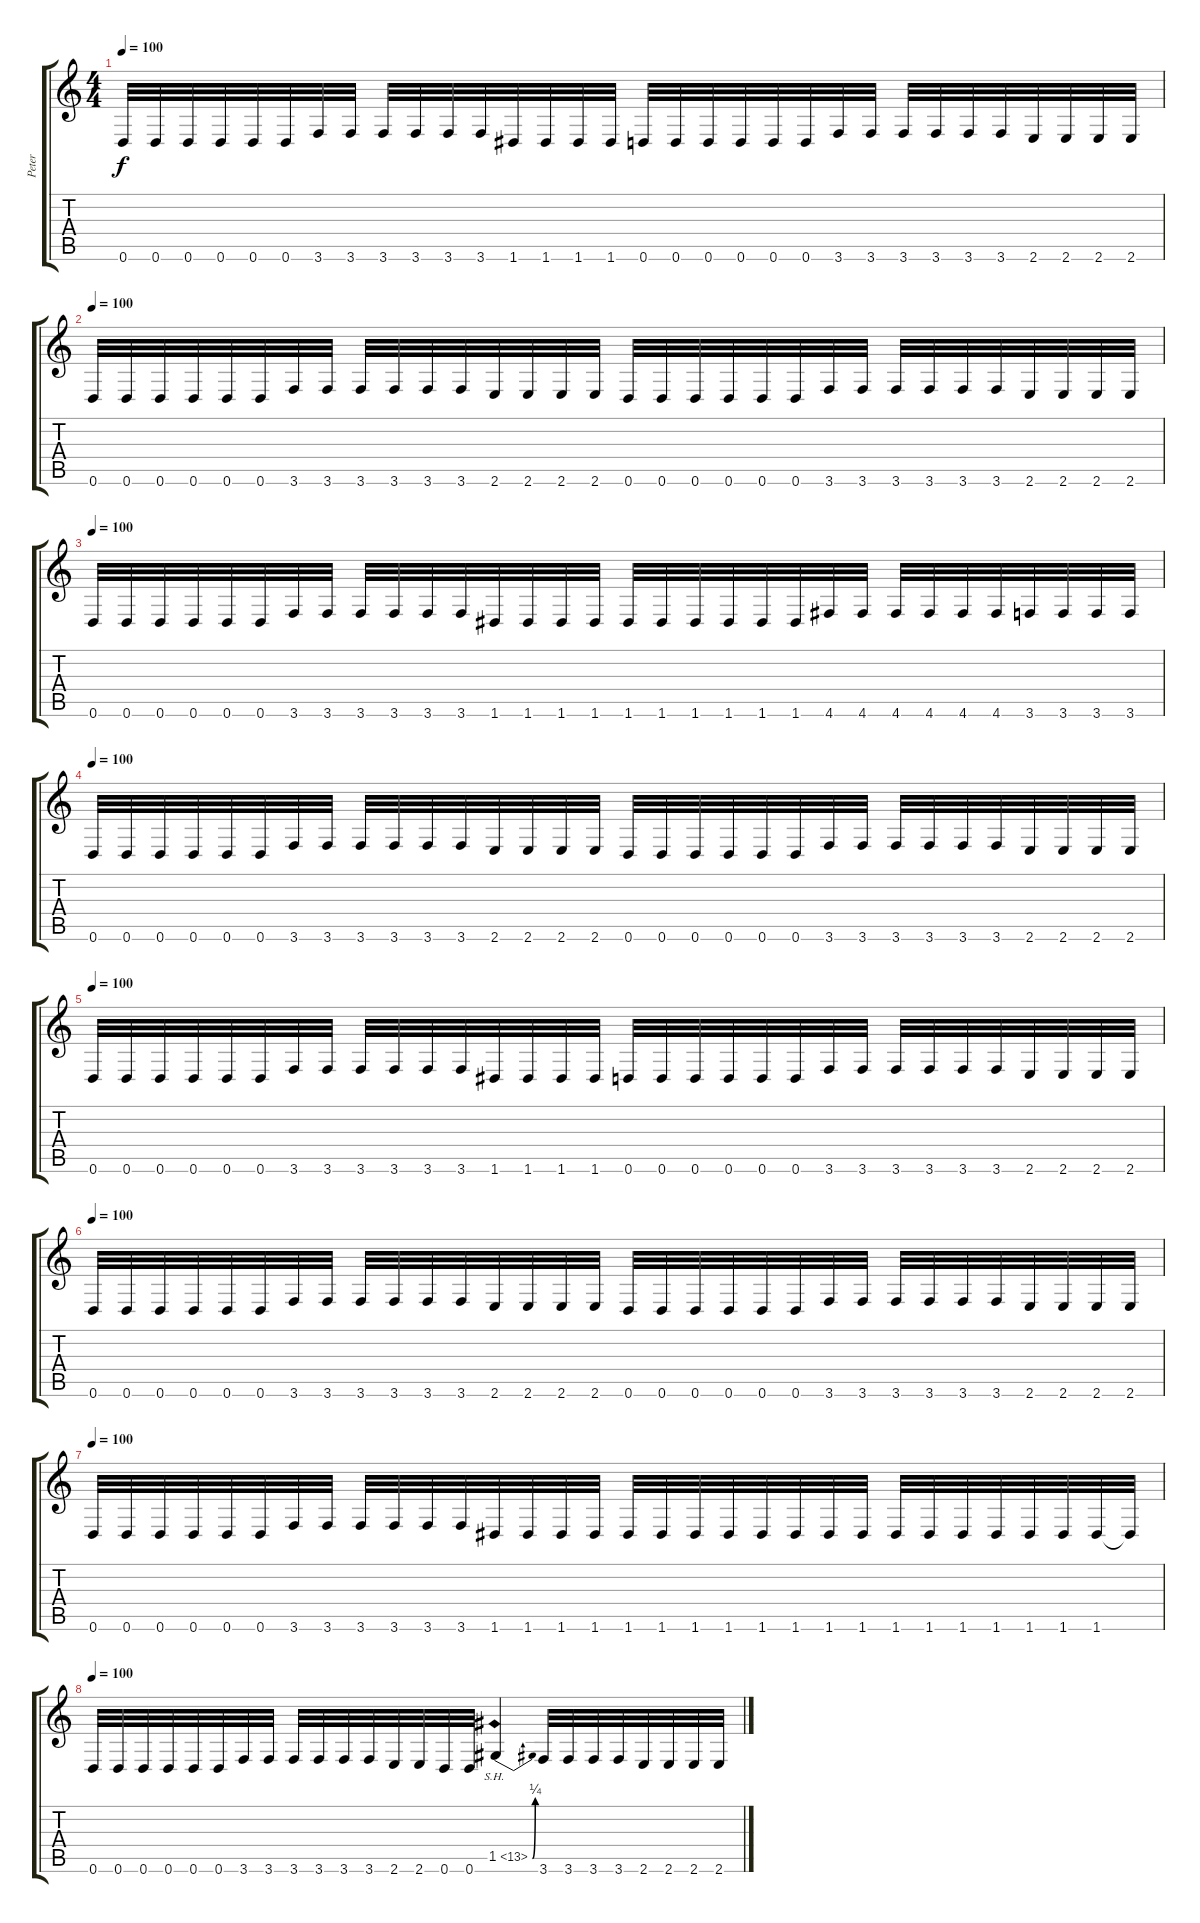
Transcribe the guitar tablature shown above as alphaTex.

\track ("Peter" "Peter") {instrument overdrivenguitar}
\staff {score tabs}
\tuning (D4 A3 F3 C3 G2 D2) {hide}
\ts (4 4)
\tempo 100
\clef g2
\ks c
0.6.32{dy f} 0.6.32 0.6.32 0.6.32 0.6.32 0.6.32 3.6.32 3.6.32 3.6.32 3.6.32 3.6.32 3.6.32 1.6.32 1.6.32 1.6.32 1.6.32 0.6.32 0.6.32 0.6.32 0.6.32 0.6.32 0.6.32 3.6.32 3.6.32 3.6.32 3.6.32 3.6.32 3.6.32 2.6.32 2.6.32 2.6.32 2.6.32 |
\tempo 100
0.6.32 0.6.32 0.6.32 0.6.32 0.6.32 0.6.32 3.6.32 3.6.32 3.6.32 3.6.32 3.6.32 3.6.32 2.6.32 2.6.32 2.6.32 2.6.32 0.6.32 0.6.32 0.6.32 0.6.32 0.6.32 0.6.32 3.6.32 3.6.32 3.6.32 3.6.32 3.6.32 3.6.32 2.6.32 2.6.32 2.6.32 2.6.32 |
\tempo 100
0.6.32 0.6.32 0.6.32 0.6.32 0.6.32 0.6.32 3.6.32 3.6.32 3.6.32 3.6.32 3.6.32 3.6.32 1.6.32 1.6.32 1.6.32 1.6.32 1.6.32 1.6.32 1.6.32 1.6.32 1.6.32 1.6.32 4.6.32 4.6.32 4.6.32 4.6.32 4.6.32 4.6.32 3.6.32 3.6.32 3.6.32 3.6.32 |
\tempo 100
0.6.32 0.6.32 0.6.32 0.6.32 0.6.32 0.6.32 3.6.32 3.6.32 3.6.32 3.6.32 3.6.32 3.6.32 2.6.32 2.6.32 2.6.32 2.6.32 0.6.32 0.6.32 0.6.32 0.6.32 0.6.32 0.6.32 3.6.32 3.6.32 3.6.32 3.6.32 3.6.32 3.6.32 2.6.32 2.6.32 2.6.32 2.6.32 |
\tempo 100
0.6.32 0.6.32 0.6.32 0.6.32 0.6.32 0.6.32 3.6.32 3.6.32 3.6.32 3.6.32 3.6.32 3.6.32 1.6.32 1.6.32 1.6.32 1.6.32 0.6.32 0.6.32 0.6.32 0.6.32 0.6.32 0.6.32 3.6.32 3.6.32 3.6.32 3.6.32 3.6.32 3.6.32 2.6.32 2.6.32 2.6.32 2.6.32 |
\tempo 100
0.6.32 0.6.32 0.6.32 0.6.32 0.6.32 0.6.32 3.6.32 3.6.32 3.6.32 3.6.32 3.6.32 3.6.32 2.6.32 2.6.32 2.6.32 2.6.32 0.6.32 0.6.32 0.6.32 0.6.32 0.6.32 0.6.32 3.6.32 3.6.32 3.6.32 3.6.32 3.6.32 3.6.32 2.6.32 2.6.32 2.6.32 2.6.32 |
\tempo 100
0.6.32 0.6.32 0.6.32 0.6.32 0.6.32 0.6.32 3.6.32 3.6.32 3.6.32 3.6.32 3.6.32 3.6.32 1.6.32 1.6.32 1.6.32 1.6.32 1.6.32 1.6.32 1.6.32 1.6.32 1.6.32 1.6.32 1.6.32 1.6.32 1.6.32 1.6.32 1.6.32 1.6.32 1.6.32 1.6.32 1.6.32 1.6{t}.32 |
\tempo 100
0.6.32 0.6.32 0.6.32 0.6.32 0.6.32 0.6.32 3.6.32 3.6.32 3.6.32 3.6.32 3.6.32 3.6.32 2.6.32 2.6.32 0.6.32 0.6.32 1.5{be (bend 0 0 60 1) sh 12}.4 3.6.32 3.6.32 3.6.32 3.6.32 2.6.32 2.6.32 2.6.32 2.6.32
